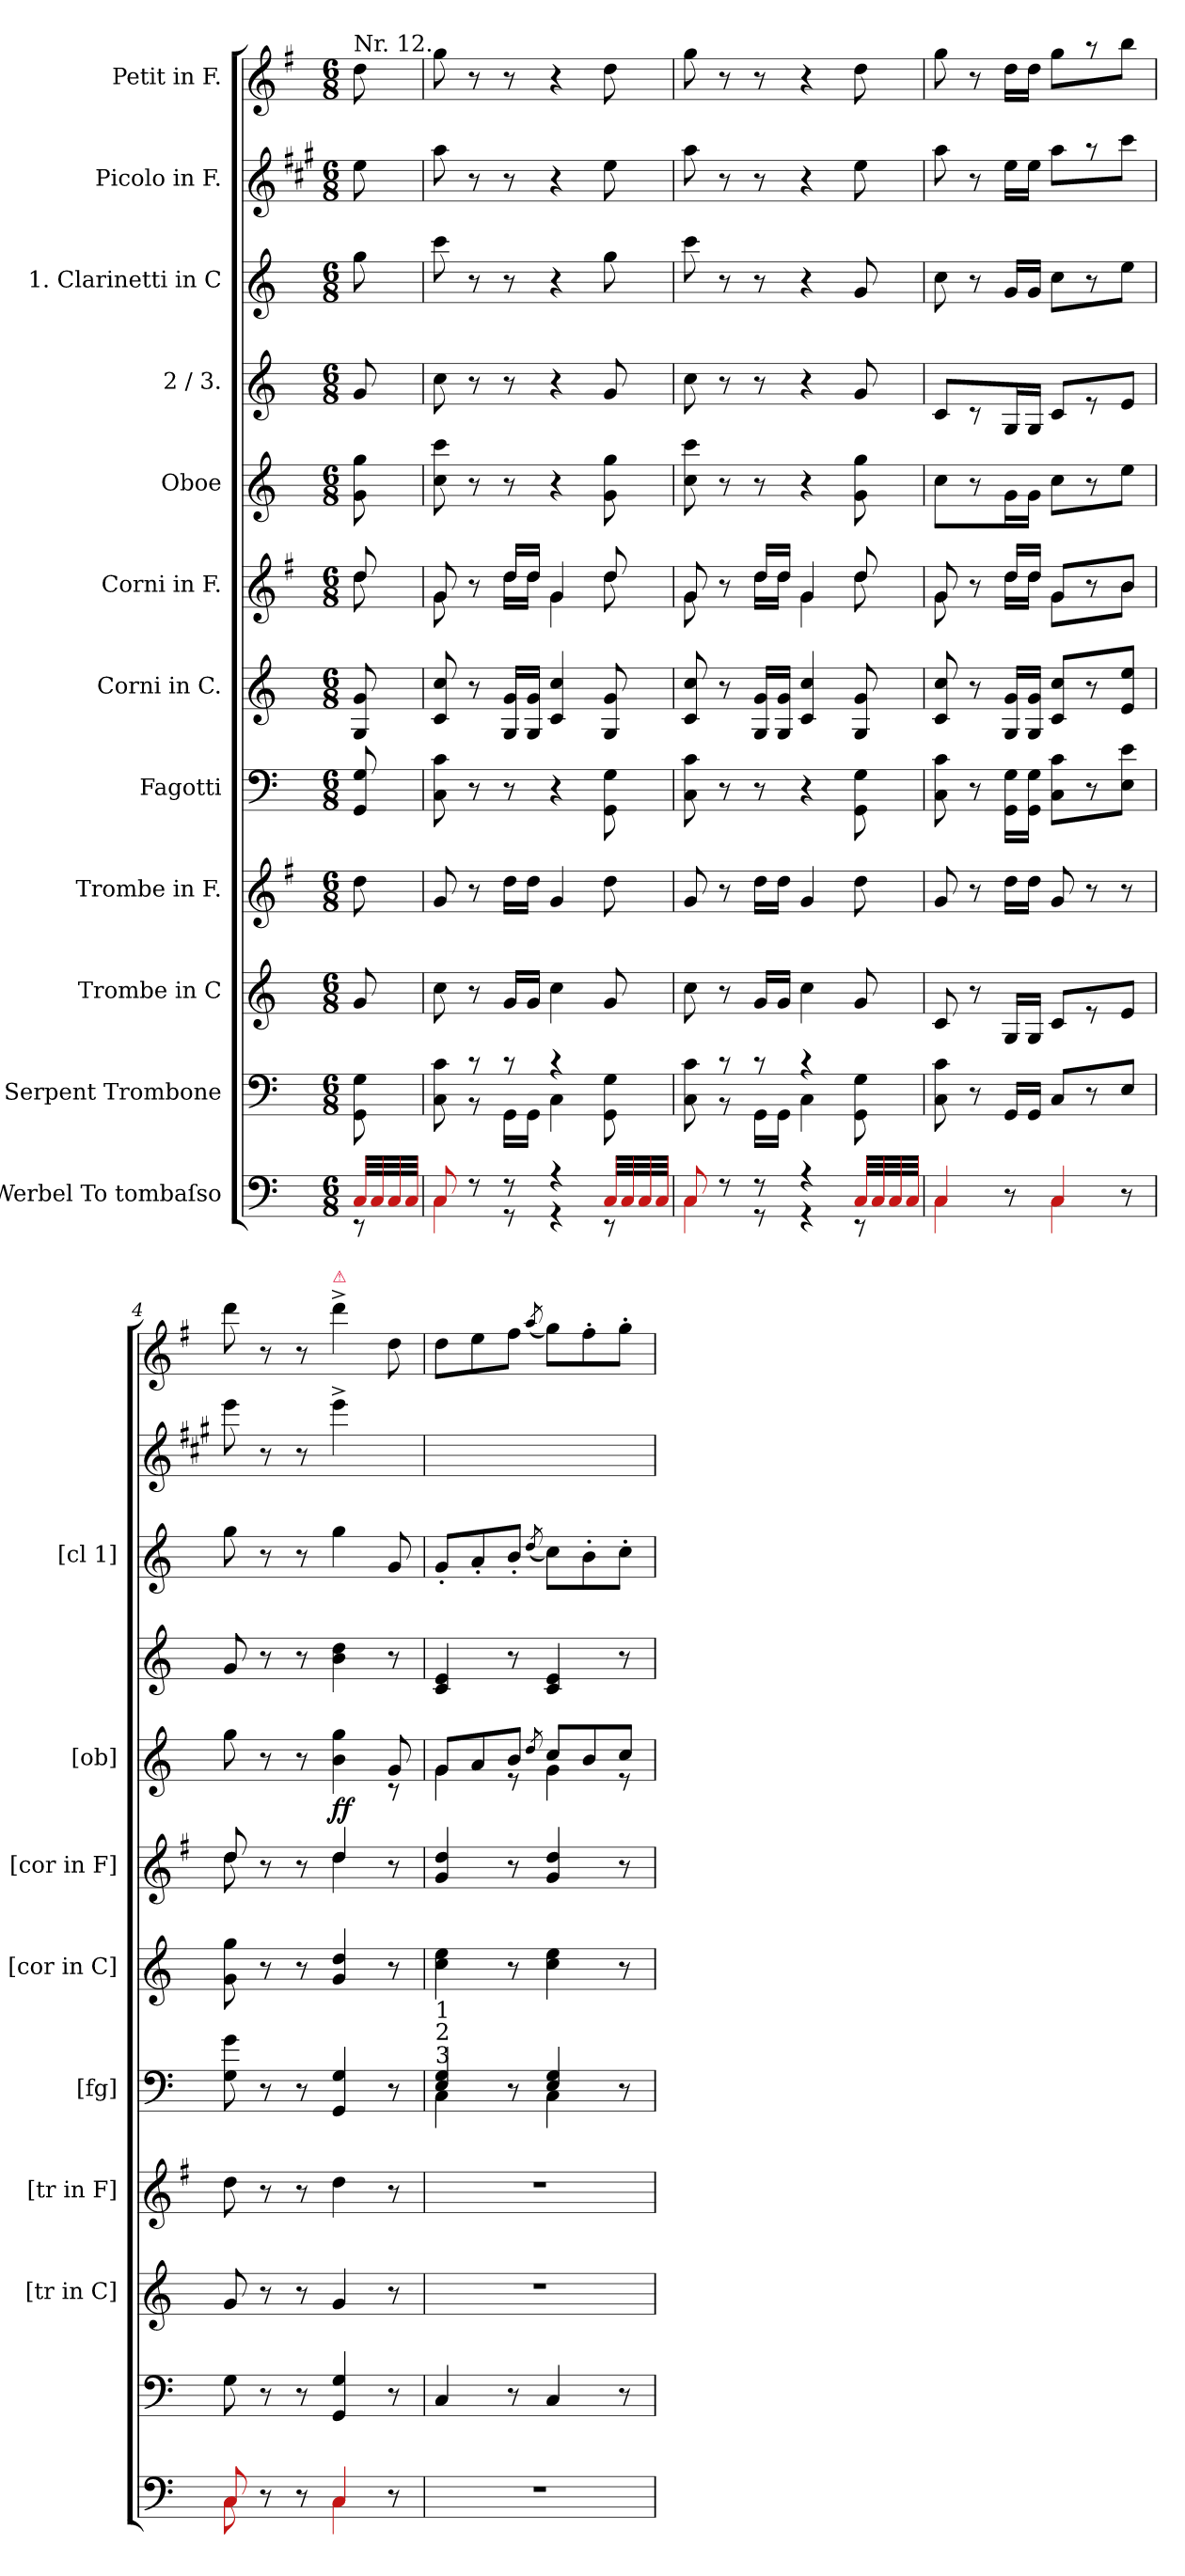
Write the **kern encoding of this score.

**kern	**kern	**kern	**kern	**kern	**kern	**kern	**kern	**dynam	**kern	**dynam	**kern	**dynam	**kern	**kern
*part12	*part11	*part10	*part9	*part8	*part7	*part6	*part5	*part5	*part4	*part4	*part3	*part3	*part2	*part1
*staff12	*staff11	*staff10	*staff9	*staff8	*staff7	*staff6	*staff5	*staff5	*staff4	*staff4	*staff3	*staff3	*staff2	*staff1
*I"Werbel To tombaſso	*I"Serpent Trombone	*I"Trombe in C	*I"Trombe in F.	*I"Fagotti	*I"Corni in C.	*I"Corni in F.	*I"Oboe	*	*I"2 / 3.	*	*I"1. Clarinetti in C	*	*I"Picolo in F.	*I"Petit in F.
*	*	*I'[tr in C]	*I'[tr in F]	*I'[fg]	*I'[cor in C]	*I'[cor in F]	*I'[ob]	*	*	*	*I'[cl 1]	*	*	*
*clefF4	*clefF4	*clefG2	*clefG2	*clefF4	*clefG2	*clefG2	*clefG2	*	*clefG2	*	*clefG2	*	*clefG2	*clefG2
*	*	*	*ITrd-3c-5	*	*	*ITrd4c7	*	*	*	*	*	*	*ITrd-2c-3	*ITrd-3c-5
*k[]	*k[]	*k[]	*k[]	*k[]	*k[]	*k[]	*k[]	*	*k[]	*	*k[]	*	*k[]	*k[]
*M6/8	*M6/8	*M6/8	*M6/8	*M6/8	*M6/8	*M6/8	*M6/8	*	*M6/8	*	*M6/8	*	*M6/8	*M6/8
=	=	=	=	=	=	=	=	=	=	=	=	=	=	=
*^	*	*	*	*	*	*^	*	*	*	*	*	*	*	*
!	!	!	!	!	!	!	!	!	!	!	!	!	!	!	!	!LO:TX:a:t=Nr. 12.
32Ra/LLL	8rEE	8GG\ 8G\	8g/	8gg\	8GG/ 8G/	8G/ 8g/	8g/	8g\	8g\ 8gg\	.	8g/	.	8gg\	.	8gg\	8gg\
32Ra/	.	.	.	.	.	.	.	.	.	.	.	.	.	.	.	.
32Ra/	.	.	.	.	.	.	.	.	.	.	.	.	.	.	.	.
32Ra/JJJ	.	.	.	.	.	.	.	.	.	.	.	.	.	.	.	.
=1	=1	=1	=1	=1	=1	=1	=1	=1	=1	=1	=1	=1	=1	=1	=1	=1
*	*	*^	*	*	*	*	*	*	*	*	*	*	*	*	*	*
8Ra/	4Ra\	8C\ 8c\	8ryy	8cc\	8cc/	8C\ 8c\	8c/ 8cc/	8c/	8c\	8cc\ 8ccc\	.	8cc\	.	8ccc\	.	8ccc\	8ccc\
8rF	.	8rc	8rBB	8r	8r	8r	8r	8r	8ryy	8r	.	8r	.	8r	.	8r	8r
8rF	8rGG	8rc	16GG\LL	16g/LL	16gg\LL	8r	16G/ 16g/LL	16g/LL	16g\LL	8r	.	8r	.	8r	.	8r	8r
.	.	.	16GG\JJ	16g/JJ	16gg\JJ	.	16G/ 16g/JJ	16g/JJ	16g\JJ	.	.	.	.	.	.	.	.
4rA	4rGG	4rc	4C\	4cc\	4cc/	4r	4c/ 4cc/	4c/	4c\	4r	.	4r	.	4r	.	4r	4r
32Ra/LLL	8rEE	8GG\ 8G\	8ryy	8g/	8gg\	8GG\ 8G\	8G/ 8g/	8g/	8g\	8g\ 8gg\	.	8g/	.	8gg\	.	8gg\	8gg\
32Ra/	.	.	.	.	.	.	.	.	.	.	.	.	.	.	.	.	.
32Ra/	.	.	.	.	.	.	.	.	.	.	.	.	.	.	.	.	.
32Ra/JJJ	.	.	.	.	.	.	.	.	.	.	.	.	.	.	.	.	.
=2	=2	=2	=2	=2	=2	=2	=2	=2	=2	=2	=2	=2	=2	=2	=2	=2	=2
8Ra/	4Ra\	8C\ 8c\	8ryy	8cc\	8cc/	8C\ 8c\	8c/ 8cc/	8c/	8c\	8cc\ 8ccc\	.	8cc\	.	8ccc\	.	8ccc\	8ccc\
8rF	.	8rc	8rBB	8r	8r	8r	8r	8r	8ryy	8r	.	8r	.	8r	.	8r	8r
8rF	8rGG	8rc	16GG\LL	16g/LL	16gg\LL	8r	16G/ 16g/LL	16g/LL	16g\LL	8r	.	8r	.	8r	.	8r	8r
.	.	.	16GG\JJ	16g/JJ	16gg\JJ	.	16G/ 16g/JJ	16g/JJ	16g\JJ	.	.	.	.	.	.	.	.
4rA	4rGG	4rc	4C\	4cc\	4cc/	4r	4c/ 4cc/	4c/	4c\	4r	.	4r	.	4r	.	4r	4r
32Ra/LLL	8rEE	8GG\ 8G\	8ryy	8g/	8gg\	8GG\ 8G\	8G/ 8g/	8g/	8g\	8g\ 8gg\	.	8g/	.	8g/	.	8gg\	8gg\
32Ra/	.	.	.	.	.	.	.	.	.	.	.	.	.	.	.	.	.
32Ra/	.	.	.	.	.	.	.	.	.	.	.	.	.	.	.	.	.
32Ra/JJJ	.	.	.	.	.	.	.	.	.	.	.	.	.	.	.	.	.
*	*	*v	*v	*	*	*	*	*	*	*	*	*	*	*	*	*	*
=3	=3	=3	=3	=3	=3	=3	=3	=3	=3	=3	=3	=3	=3	=3	=3	=3
4Ra/	4Ra\	8C\ 8c\	8c/	8cc/	8C\ 8c\	8c/ 8cc/	8c/	8c\	8cc\L	.	8c/L	.	8cc\	.	8ccc\	8ccc\
.	.	8r	8r	8r	8r	8r	8r	8ryy	8r	.	8r	.	8r	.	8r	8r
8r	8ryy	16GG/LL	16G/LL	16gg\LL	16GG\ 16G\LL	16G/ 16g/LL	16g/LL	16g\LL	16g\L	.	16G/L	.	16g/LL	.	16gg\LL	16gg\LL
.	.	16GG/JJ	16G/JJ	16gg\JJ	16GG\ 16G\JJ	16G/ 16g/JJ	16g/JJ	16g\JJ	16g\JJ	.	16G/JJ	.	16g/JJ	.	16gg\JJ	16gg\JJ
4Ra/	4Ra\	8C/L	8c/L	8cc/	8C\ 8c\L	8c/ 8cc/L	8c/L	8c\L	8cc\L	.	8c/L	.	8cc\L	.	8ccc\L	8ccc\L
.	.	8r	8r	8r	8r	8r	8r	8ryy	8r	.	8r	.	8r	.	8r	8r
8r	8ryy	8E/J	8e/J	8r	8E\ 8e\J	8e/ 8ee/J	8e/J	8e\J	8ee\J	.	8e/J	.	8ee\J	.	8eee\J	8eee\J
=4	=4	=4	=4	=4	=4	=4	=4	=4	=4	=4	=4	=4	=4	=4	=4	=4
*	*	*	*	*	*	*	*	*	*^	*	*	*	*	*	*	*
8Ra/	8Ra\	8G\	8g/	8gg\	8G\ 8g\	8g\ 8gg\	8g/	8g\	8gg\	4ryy	.	8g/	.	8gg\	.	8ggg\	8ggg\
8r	8ryy	8r	8r	8r	8r	8r	8r	8ryy	8r	.	.	8r	.	8r	.	8r	8r
8r	8ryy	8r	8r	8r	8r	8r	8r	8ryy	8r	8ryy	.	8r	.	8r	.	8r	8r
!	!	!	!	!	!	!	!	!	!	!	!	!	!	!	!	!	!LO:TX:a:color=crimson:t=⚠
!	!	!	!	!	!	!	!	!	!	!	!	!	!LO:DY:rj	!	!LO:DY:rj	!	!
4Ra/	4Ra\	4GG/ 4G/	4g/	4gg\	4GG/ 4G/	4g/ 4dd/	4g/	4g\	4b\ 4gg\	4ryy	ff	4b\ 4dd\	ffo	4gg\	ffo	4ggg^\	4ggg^\
8r	8ryy	8r	8r	8r	8r	8r	8r	8ryy	8g/	8r	.	8r	.	8g/	.	8ryy	8gg\
=5	=5	=5	=5	=5	=5	=5	=5	=5	=5	=5	=5	=5	=5	=5	=5	=5	=5
*	*	*	*	*	*^	*	*	*	*	*	*	*	*	*	*	*	*
!	!	!	!	!	!LO:TX:a:t=3	!	!	!	!	!	!	!	!	!	!	!	!	!
!	!	!	!	!	!LO:TX:a:t=1\n2	!	!	!	!	!	!	!	!	!	!	!	!	!
*v	*v	*	*	*	*	*	*	*v	*v	*	*	*	*	*	*	*	*	*
2.r	4C/	2.r	2.r	4E/ 4G/	4C\	4cc\ 4ee\	4c/ 4g/	8g/L	4g\	.	4c/ 4e/	.	8g'/L	.	2.ryy	8gg\L
.	.	.	.	.	.	.	.	8a/	.	.	.	.	8a'/	.	.	8aa\
.	8r	.	.	8r	8ryy	8r	8r	8b/J	8r	.	8r	.	8b'/J	.	.	8bb\J
.	.	.	.	.	.	.	.	8qdd/	.	.	.	.	(8qdd/	.	.	(8qddd/
.	4C/	.	.	4E/ 4G/	4C\	4cc\ 4ee\	4c/ 4g/	8cc/L	4g\	.	4c/ 4e/	.	8cc\L)	.	.	8ccc\L)
.	.	.	.	.	.	.	.	8b/	.	.	.	.	8b'\	.	.	8bb'\
.	8r	.	.	8r	8ryy	8r	8r	8cc/J	8r	.	8r	.	8cc'\J	.	.	8ccc'\J
*	*	*	*	*v	*v	*	*	*v	*v	*	*	*	*	*	*	*
=	=	=	=	=	=	=	=	=	=	=	=	=	=	=
*-	*-	*-	*-	*-	*-	*-	*-	*-	*-	*-	*-	*-	*-	*-
